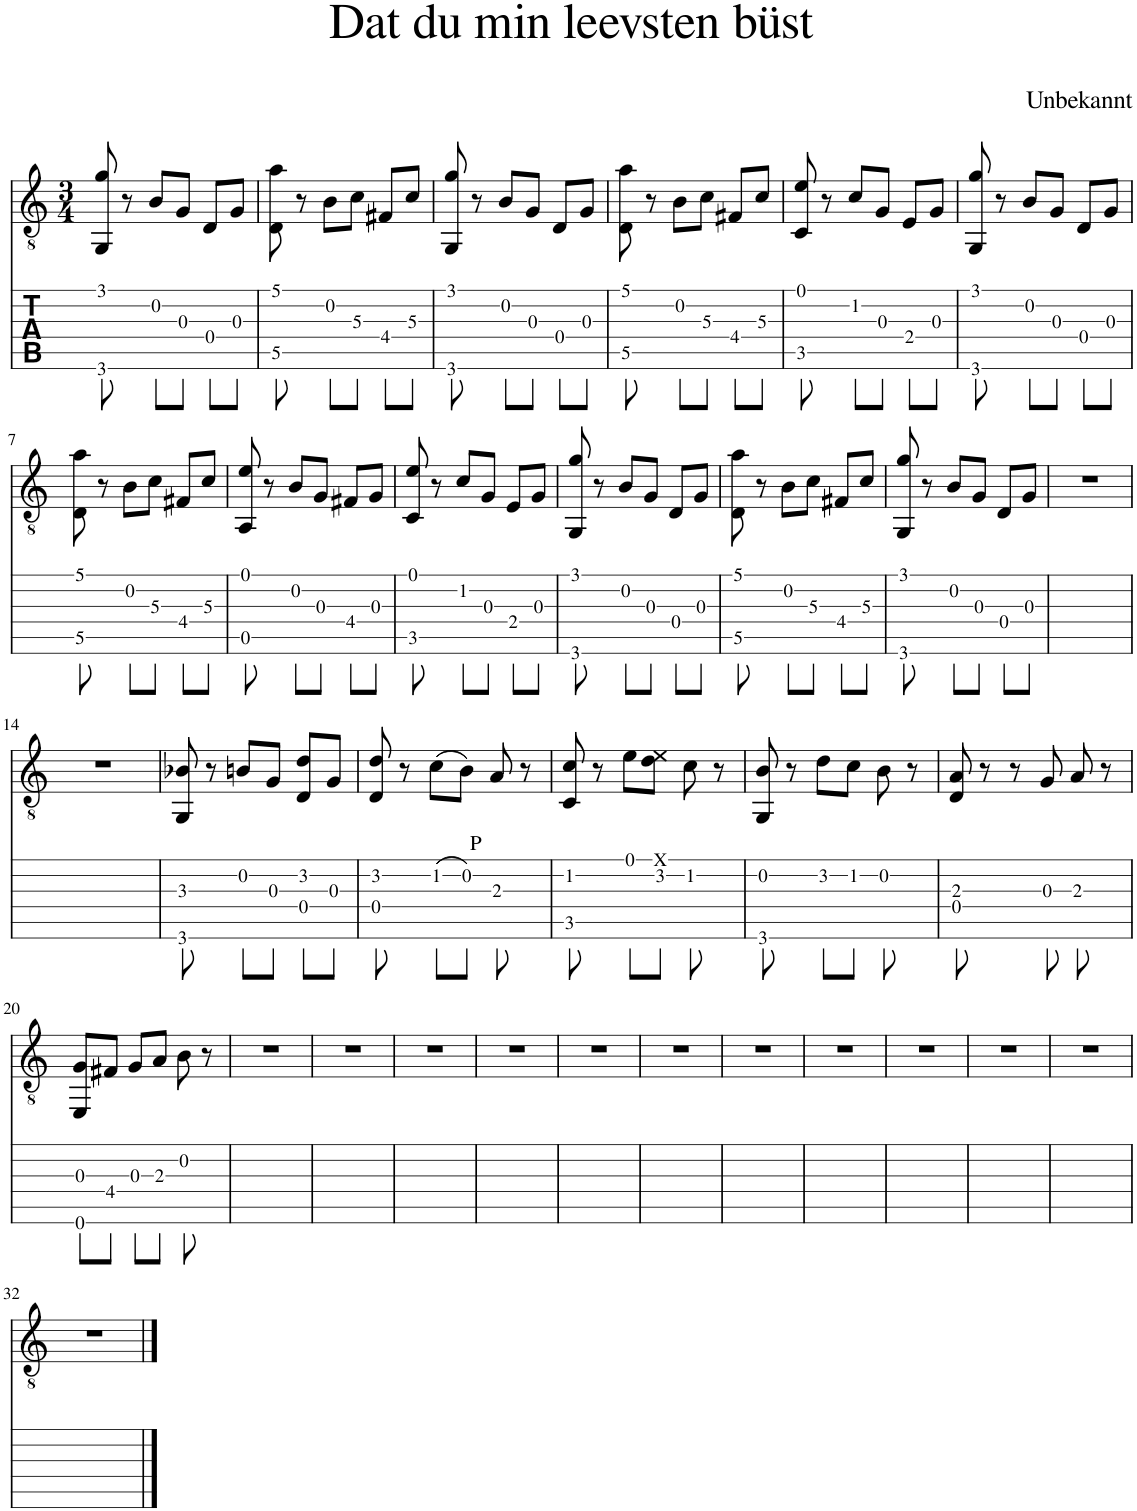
**kern	**kern
*part1	*part1
*staff2	*staff1
*I"Akustische Gitarre	*
*I'Git.	*
*stria6	*
*	*clefGv2
*k[]	*k[]
*M3/4	*M3/4
=1	=1
8GG\ 8g\	8GG/ 8g/
8r	8r
8B\L	8B/L
8G\J	8G/J
8D\L	8D/L
8G\J	8G/J
=2	=2
8D\ 8a\	8D\ 8a\
8r	8r
8B\L	8B\L
8c\J	8c\J
8F#\L	8F#X/L
8c\J	8c/J
=3	=3
8GG\ 8g\	8GG/ 8g/
8r	8r
8B\L	8B/L
8G\J	8G/J
8D\L	8D/L
8G\J	8G/J
=4	=4
8D\ 8a\	8D\ 8a\
8r	8r
8B\L	8B\L
8c\J	8c\J
8F#\L	8F#X/L
8c\J	8c/J
=5	=5
8C\ 8e\	8C/ 8e/
8r	8r
8c\L	8c/L
8G\J	8G/J
8E\L	8E/L
8G\J	8G/J
=6	=6
8GG\ 8g\	8GG/ 8g/
8r	8r
8B\L	8B/L
8G\J	8G/J
8D\L	8D/L
8G\J	8G/J
!!LO:LB:g=z
=7	=7
8D\ 8a\	8D\ 8a\
8r	8r
8B\L	8B\L
8c\J	8c\J
8F#\L	8F#X/L
8c\J	8c/J
=8	=8
8AA\ 8e\	8AA/ 8e/
8r	8r
8B\L	8B/L
8G\J	8G/J
8F#\L	8F#X/L
8G\J	8G/J
=9	=9
8C\ 8e\	8C/ 8e/
8r	8r
8c\L	8c/L
8G\J	8G/J
8E\L	8E/L
8G\J	8G/J
=10	=10
8GG\ 8g\	8GG/ 8g/
8r	8r
8B\L	8B/L
8G\J	8G/J
8D\L	8D/L
8G\J	8G/J
=11	=11
8D\ 8a\	8D\ 8a\
8r	8r
8B\L	8B\L
8c\J	8c\J
8F#\L	8F#X/L
8c\J	8c/J
=12	=12
8GG\ 8g\	8GG/ 8g/
8r	8r
8B\L	8B/L
8G\J	8G/J
8D\L	8D/L
8G\J	8G/J
=13	=13
2.r	2.r
!!LO:LB:g=z
=14	=14
2.r	2.r
=15	=15
8GG\ 8B-\	8GG/ 8B-X/
8r	8r
8B\L	8Bn/L
8G\J	8G/J
8D\ 8d\L	8D/ 8d/L
8G\J	8G/J
=16	=16
8D\ 8d\	8D/ 8d/
8r	8r
8c\L	(8c\L
8B\J	8B\J)
8A\	8A/
8r	8r
=17	=17
!LO:TX:a:t=P	!
8C\ 8c\	8C/ 8c/
8r	8r
8e\L	8e\L
8d\ 8e\J	8d\ 8e\J
8c\	8c\
8r	8r
=18	=18
8GG\ 8B\	8GG/ 8B/
8r	8r
8d\L	8d\L
8c\J	8c\J
8B\	8B\
8r	8r
=19	=19
8D\ 8A\	8D/ 8A/
8r	8r
8r	8r
8G\	8G/
8A\	8A/
8r	8r
!!LO:LB:g=z
=20	=20
8EE\ 8G\L	8EE/ 8G/L
8F#\J	8F#X/J
8G\L	8G/L
8A\J	8A/J
8B\	8B\
8r	8r
=21	=21
2.r	2.r
=22	=22
2.r	2.r
=23	=23
2.r	2.r
=24	=24
2.r	2.r
=25	=25
2.r	2.r
=26	=26
2.r	2.r
=27	=27
2.r	2.r
=28	=28
2.r	2.r
=29	=29
2.r	2.r
=30	=30
2.r	2.r
=31	=31
2.r	2.r
!!LO:LB:g=z
=32	=32
2.r	2.r
==	==
*-	*-
